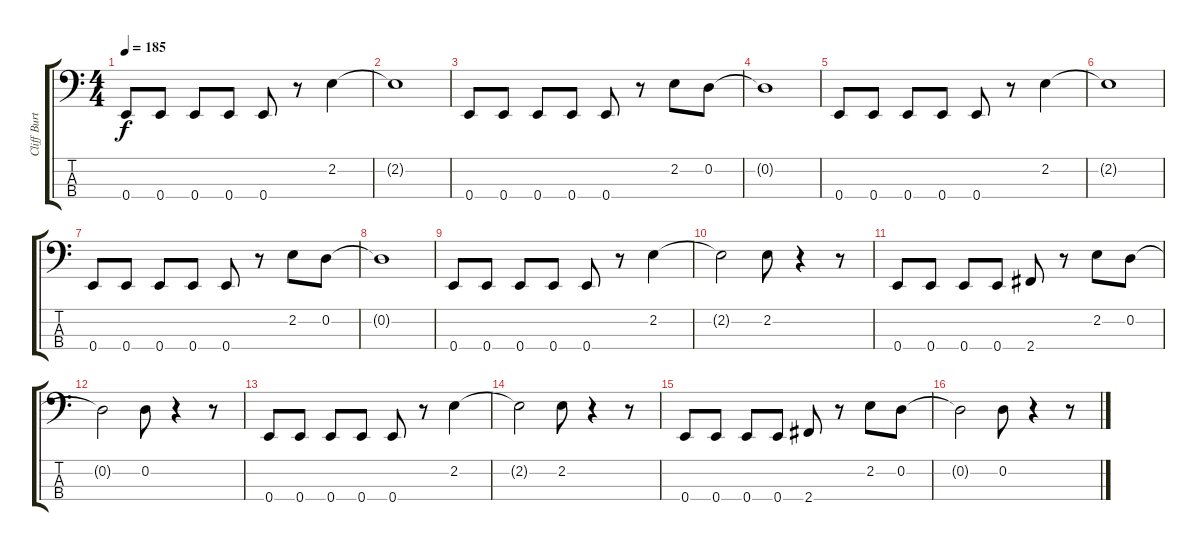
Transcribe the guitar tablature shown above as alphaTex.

\track ("Cliff Burton (Bass)" "Cliff Burt") {instrument electricbasspick}
\staff {score tabs}
\tuning (G2 D2 A1 E1) {hide}
\ts (4 4)
\tempo 185
\clef f4
\ks c
0.4.8{dy f} 0.4.8 0.4.8 0.4.8 0.4.8 r.8 2.2.4 |
2.2{t}.1 |
0.4.8 0.4.8 0.4.8 0.4.8 0.4.8 r.8 2.2.8 0.2.8 |
0.2{t}.1 |
0.4.8 0.4.8 0.4.8 0.4.8 0.4.8 r.8 2.2.4 |
2.2{t}.1 |
0.4.8 0.4.8 0.4.8 0.4.8 0.4.8 r.8 2.2.8 0.2.8 |
0.2{t}.1 |
0.4.8 0.4.8 0.4.8 0.4.8 0.4.8 r.8 2.2.4 |
2.2{t}.2 2.2.8 r.4 r.8 |
0.4.8 0.4.8 0.4.8 0.4.8 2.4.8 r.8 2.2.8 0.2.8 |
0.2{t}.2 0.2.8 r.4 r.8 |
0.4.8 0.4.8 0.4.8 0.4.8 0.4.8 r.8 2.2.4 |
2.2{t}.2 2.2.8 r.4 r.8 |
0.4.8 0.4.8 0.4.8 0.4.8 2.4.8 r.8 2.2.8 0.2.8 |
0.2{t}.2 0.2.8 r.4 r.8
